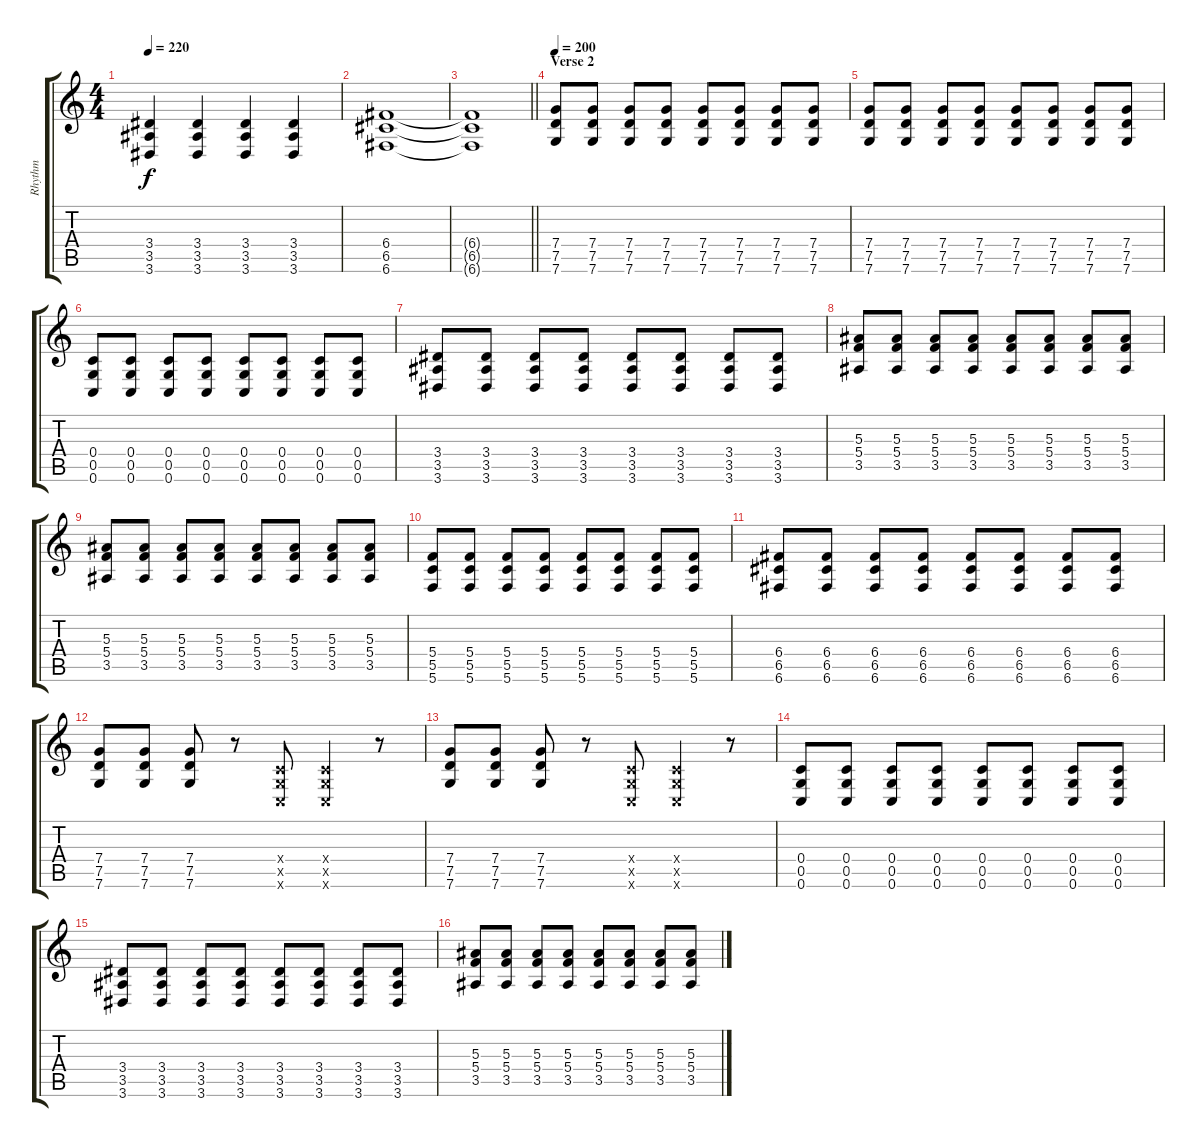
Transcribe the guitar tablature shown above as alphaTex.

\track ("Rhythm" "Rhythm") {instrument distortionguitar}
\staff {score tabs}
\tuning (D4 A3 F3 C3 G2 C2) {hide}
\ts (4 4)
\tempo 220
\clef g2
\ks c
(3.4 3.5 3.6).4{dy f} (3.4 3.5 3.6).4 (3.4 3.5 3.6).4 (3.4 3.5 3.6).4 |
(6.4 6.5 6.6).1 |
\barLineRight lightlight
(6.4{t} 6.5{t} 6.6{t}).1 |
\section ("" "Verse 2")
\tempo 200
(7.4 7.5 7.6).8 (7.4 7.5 7.6).8 (7.4 7.5 7.6).8 (7.4 7.5 7.6).8 (7.4 7.5 7.6).8 (7.4 7.5 7.6).8 (7.4 7.5 7.6).8 (7.4 7.5 7.6).8 |
(7.4 7.5 7.6).8 (7.4 7.5 7.6).8 (7.4 7.5 7.6).8 (7.4 7.5 7.6).8 (7.4 7.5 7.6).8 (7.4 7.5 7.6).8 (7.4 7.5 7.6).8 (7.4 7.5 7.6).8 |
(0.4 0.5 0.6).8 (0.4 0.5 0.6).8 (0.4 0.5 0.6).8 (0.4 0.5 0.6).8 (0.4 0.5 0.6).8 (0.4 0.5 0.6).8 (0.4 0.5 0.6).8 (0.4 0.5 0.6).8 |
(3.4 3.5 3.6).8 (3.4 3.5 3.6).8 (3.4 3.5 3.6).8 (3.4 3.5 3.6).8 (3.4 3.5 3.6).8 (3.4 3.5 3.6).8 (3.4 3.5 3.6).8 (3.4 3.5 3.6).8 |
(5.3 5.4 3.5).8 (5.3 5.4 3.5).8 (5.3 5.4 3.5).8 (5.3 5.4 3.5).8 (5.3 5.4 3.5).8 (5.3 5.4 3.5).8 (5.3 5.4 3.5).8 (5.3 5.4 3.5).8 |
(5.3 5.4 3.5).8 (5.3 5.4 3.5).8 (5.3 5.4 3.5).8 (5.3 5.4 3.5).8 (5.3 5.4 3.5).8 (5.3 5.4 3.5).8 (5.3 5.4 3.5).8 (5.3 5.4 3.5).8 |
(5.4 5.5 5.6).8 (5.4 5.5 5.6).8 (5.4 5.5 5.6).8 (5.4 5.5 5.6).8 (5.4 5.5 5.6).8 (5.4 5.5 5.6).8 (5.4 5.5 5.6).8 (5.4 5.5 5.6).8 |
(6.4 6.5 6.6).8 (6.4 6.5 6.6).8 (6.4 6.5 6.6).8 (6.4 6.5 6.6).8 (6.4 6.5 6.6).8 (6.4 6.5 6.6).8 (6.4 6.5 6.6).8 (6.4 6.5 6.6).8 |
(7.4 7.5 7.6).8 (7.4 7.5 7.6).8 (7.4 7.5 7.6).8 r.8 (0.4{x} 0.5{x} 0.6{x}).8 (0.4{x} 0.5{x} 0.6{x}).4 r.8 |
(7.4 7.5 7.6).8 (7.4 7.5 7.6).8 (7.4 7.5 7.6).8 r.8 (0.4{x} 0.5{x} 0.6{x}).8 (0.4{x} 0.5{x} 0.6{x}).4 r.8 |
(0.4 0.5 0.6).8 (0.4 0.5 0.6).8 (0.4 0.5 0.6).8 (0.4 0.5 0.6).8 (0.4 0.5 0.6).8 (0.4 0.5 0.6).8 (0.4 0.5 0.6).8 (0.4 0.5 0.6).8 |
(3.4 3.5 3.6).8 (3.4 3.5 3.6).8 (3.4 3.5 3.6).8 (3.4 3.5 3.6).8 (3.4 3.5 3.6).8 (3.4 3.5 3.6).8 (3.4 3.5 3.6).8 (3.4 3.5 3.6).8 |
(5.3 5.4 3.5).8 (5.3 5.4 3.5).8 (5.3 5.4 3.5).8 (5.3 5.4 3.5).8 (5.3 5.4 3.5).8 (5.3 5.4 3.5).8 (5.3 5.4 3.5).8 (5.3 5.4 3.5).8
